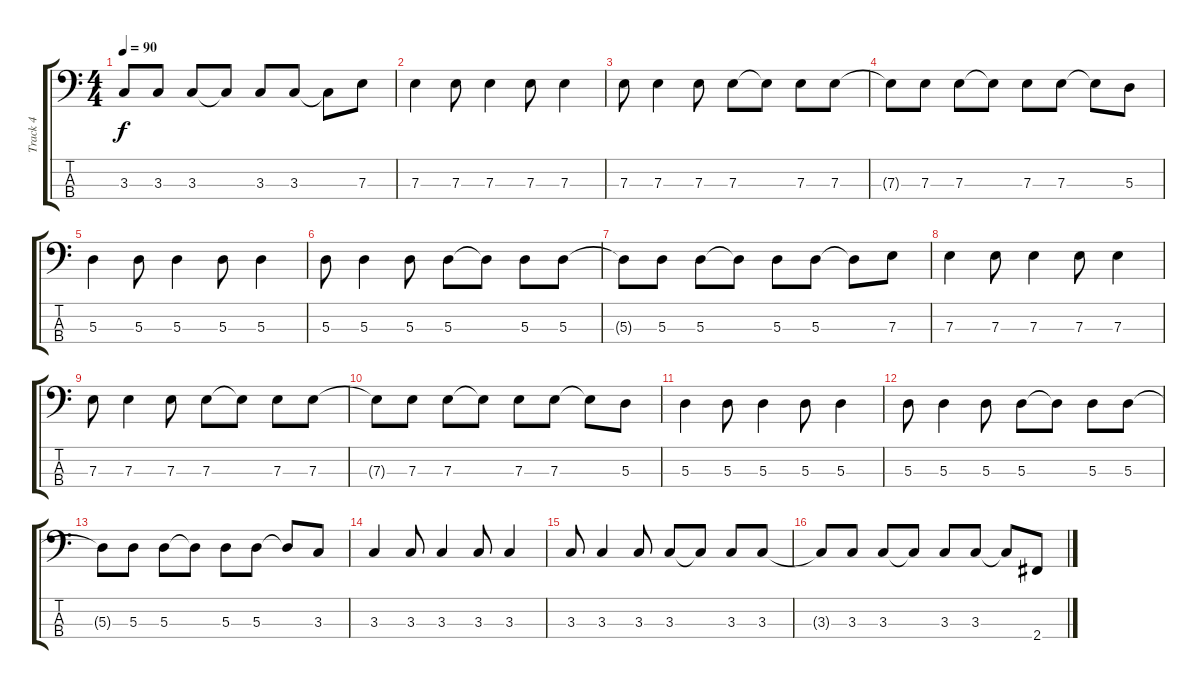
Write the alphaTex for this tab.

\track ("Track 4" "Track 4") {instrument electricbassfinger}
\staff {score tabs}
\tuning (G2 D2 A1 E1) {hide}
\ts (4 4)
\tempo 90
\clef f4
\ks c
3.3{t}.8{dy f} 3.3.8 3.3.8 3.3{t}.8 3.3.8 3.3.8 3.3{t}.8 7.3.8 |
7.3.4 7.3.8 7.3.4 7.3.8 7.3.4 |
7.3.8 7.3.4 7.3.8 7.3.8 7.3{t}.8 7.3.8 7.3.8 |
7.3{t}.8 7.3.8 7.3.8 7.3{t}.8 7.3.8 7.3.8 7.3{t}.8 5.3.8 |
5.3.4 5.3.8 5.3.4 5.3.8 5.3.4 |
5.3.8 5.3.4 5.3.8 5.3.8 5.3{t}.8 5.3.8 5.3.8 |
5.3{t}.8 5.3.8 5.3.8 5.3{t}.8 5.3.8 5.3.8 5.3{t}.8 7.3.8 |
7.3.4 7.3.8 7.3.4 7.3.8 7.3.4 |
7.3.8 7.3.4 7.3.8 7.3.8 7.3{t}.8 7.3.8 7.3.8 |
7.3{t}.8 7.3.8 7.3.8 7.3{t}.8 7.3.8 7.3.8 7.3{t}.8 5.3.8 |
5.3.4 5.3.8 5.3.4 5.3.8 5.3.4 |
5.3.8 5.3.4 5.3.8 5.3.8 5.3{t}.8 5.3.8 5.3.8 |
5.3{t}.8 5.3.8 5.3.8 5.3{t}.8 5.3.8 5.3.8 5.3{t}.8 3.3.8 |
3.3.4 3.3.8 3.3.4 3.3.8 3.3.4 |
3.3.8 3.3.4 3.3.8 3.3.8 3.3{t}.8 3.3.8 3.3.8 |
3.3{t}.8 3.3.8 3.3.8 3.3{t}.8 3.3.8 3.3.8 3.3{t}.8 2.4.8
